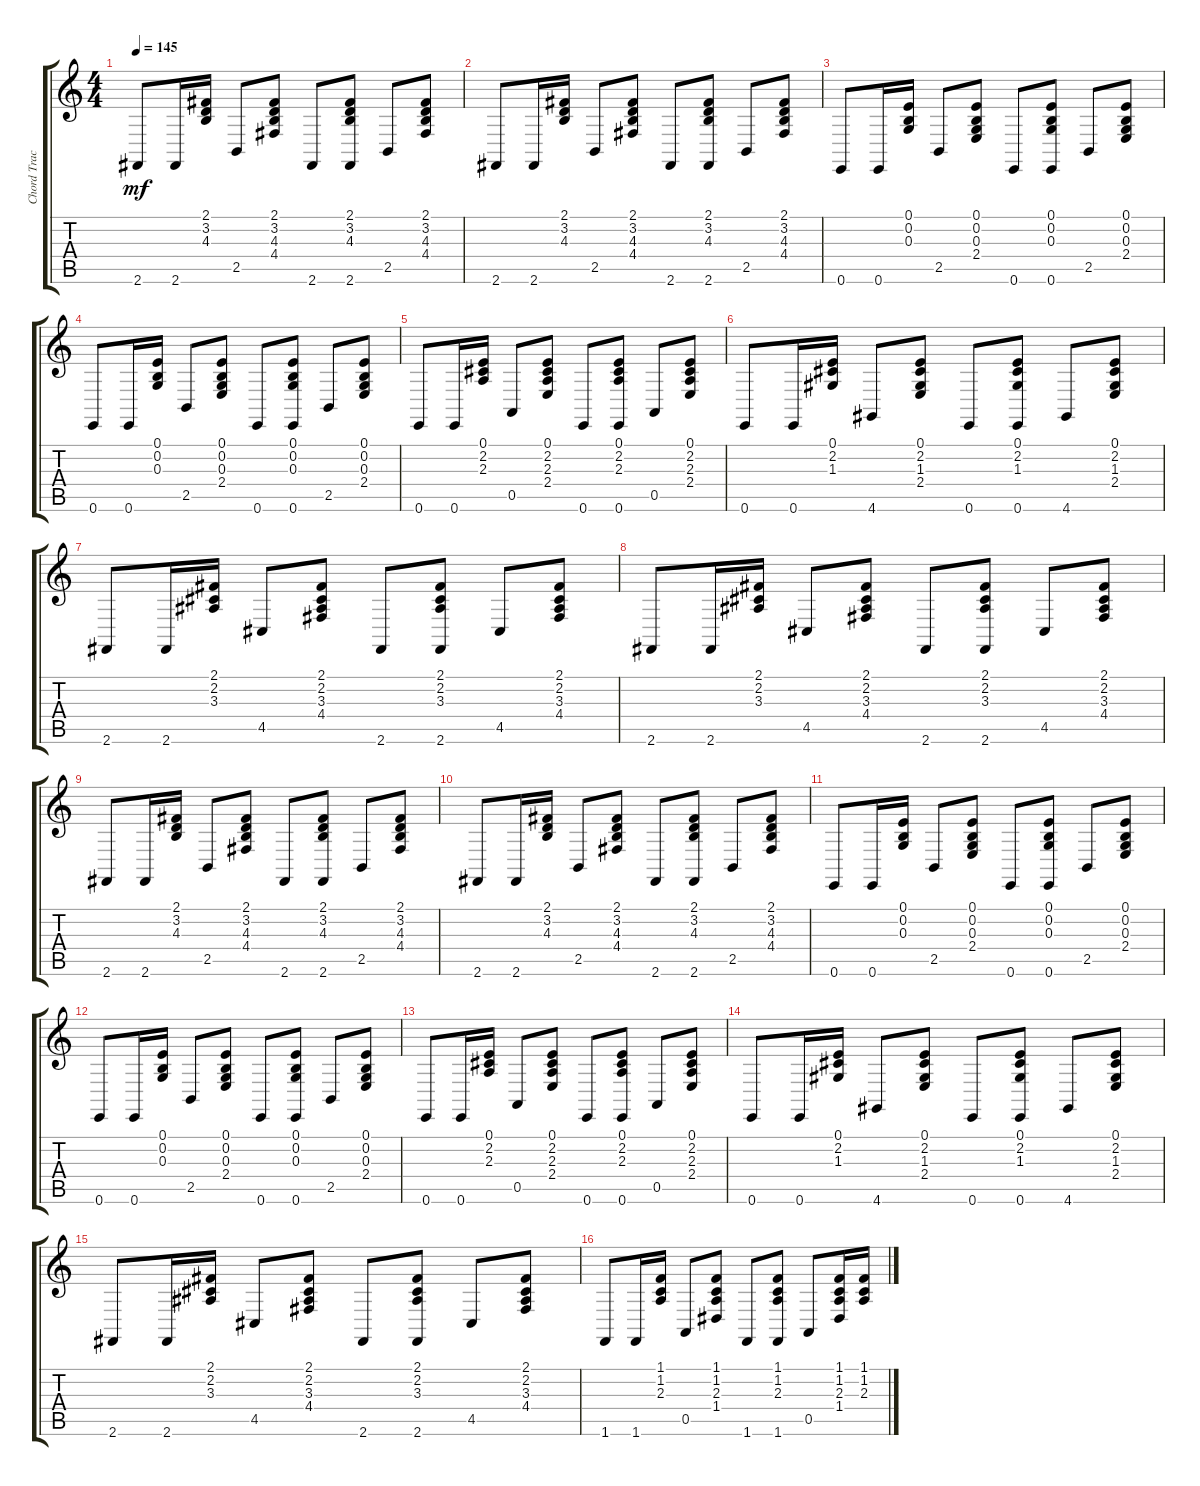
\track ("Chord Track" "Chord Trac") {instrument honkytonkpiano}
\staff {score tabs}
\tuning (E4 B3 G3 D3 A2 E2) {hide}
\ts (4 4)
\tempo 145
\clef g2
\ks c
2.6.8{dy mf} 2.6.16 (2.1 3.2 4.3).16 2.5.8 (2.1 3.2 4.3 4.4).8 2.6.8 (2.1 3.2 4.3 2.6).8 2.5.8 (2.1 3.2 4.3 4.4).8 |
2.6.8 2.6.16 (2.1 3.2 4.3).16 2.5.8 (2.1 3.2 4.3 4.4).8 2.6.8 (2.1 3.2 4.3 2.6).8 2.5.8 (2.1 3.2 4.3 4.4).8 |
0.6.8 0.6.16 (0.1 0.2 0.3).16 2.5.8 (0.1 0.2 0.3 2.4).8 0.6.8 (0.1 0.2 0.3 0.6).8 2.5.8 (0.1 0.2 0.3 2.4).8 |
0.6.8 0.6.16 (0.1 0.2 0.3).16 2.5.8 (0.1 0.2 0.3 2.4).8 0.6.8 (0.1 0.2 0.3 0.6).8 2.5.8 (0.1 0.2 0.3 2.4).8 |
0.6.8 0.6.16 (0.1 2.2 2.3).16 0.5.8 (0.1 2.2 2.3 2.4).8 0.6.8 (0.1 2.2 2.3 0.6).8 0.5.8 (0.1 2.2 2.3 2.4).8 |
0.6.8 0.6.16 (0.1 2.2 1.3).16 4.6.8 (0.1 2.2 1.3 2.4).8 0.6.8 (0.1 2.2 1.3 0.6).8 4.6.8 (0.1 2.2 1.3 2.4).8 |
2.6.8 2.6.16 (2.1 2.2 3.3).16 4.5.8 (2.1 2.2 3.3 4.4).8 2.6.8 (2.1 2.2 3.3 2.6).8 4.5.8 (2.1 2.2 3.3 4.4).8 |
2.6.8 2.6.16 (2.1 2.2 3.3).16 4.5.8 (2.1 2.2 3.3 4.4).8 2.6.8 (2.1 2.2 3.3 2.6).8 4.5.8 (2.1 2.2 3.3 4.4).8 |
2.6.8 2.6.16 (2.1 3.2 4.3).16 2.5.8 (2.1 3.2 4.3 4.4).8 2.6.8 (2.1 3.2 4.3 2.6).8 2.5.8 (2.1 3.2 4.3 4.4).8 |
2.6.8 2.6.16 (2.1 3.2 4.3).16 2.5.8 (2.1 3.2 4.3 4.4).8 2.6.8 (2.1 3.2 4.3 2.6).8 2.5.8 (2.1 3.2 4.3 4.4).8 |
0.6.8 0.6.16 (0.1 0.2 0.3).16 2.5.8 (0.1 0.2 0.3 2.4).8 0.6.8 (0.1 0.2 0.3 0.6).8 2.5.8 (0.1 0.2 0.3 2.4).8 |
0.6.8 0.6.16 (0.1 0.2 0.3).16 2.5.8 (0.1 0.2 0.3 2.4).8 0.6.8 (0.1 0.2 0.3 0.6).8 2.5.8 (0.1 0.2 0.3 2.4).8 |
0.6.8 0.6.16 (0.1 2.2 2.3).16 0.5.8 (0.1 2.2 2.3 2.4).8 0.6.8 (0.1 2.2 2.3 0.6).8 0.5.8 (0.1 2.2 2.3 2.4).8 |
0.6.8 0.6.16 (0.1 2.2 1.3).16 4.6.8 (0.1 2.2 1.3 2.4).8 0.6.8 (0.1 2.2 1.3 0.6).8 4.6.8 (0.1 2.2 1.3 2.4).8 |
2.6.8 2.6.16 (2.1 2.2 3.3).16 4.5.8 (2.1 2.2 3.3 4.4).8 2.6.8 (2.1 2.2 3.3 2.6).8 4.5.8 (2.1 2.2 3.3 4.4).8 |
1.6.8 1.6.16 (1.1 1.2 2.3).16 0.5.8 (1.1 1.2 2.3 1.4).8 1.6.8 (1.1 1.2 2.3 1.6).8 0.5.8 (1.1 1.2 2.3 1.4).16 (1.1 1.2 2.3).16
